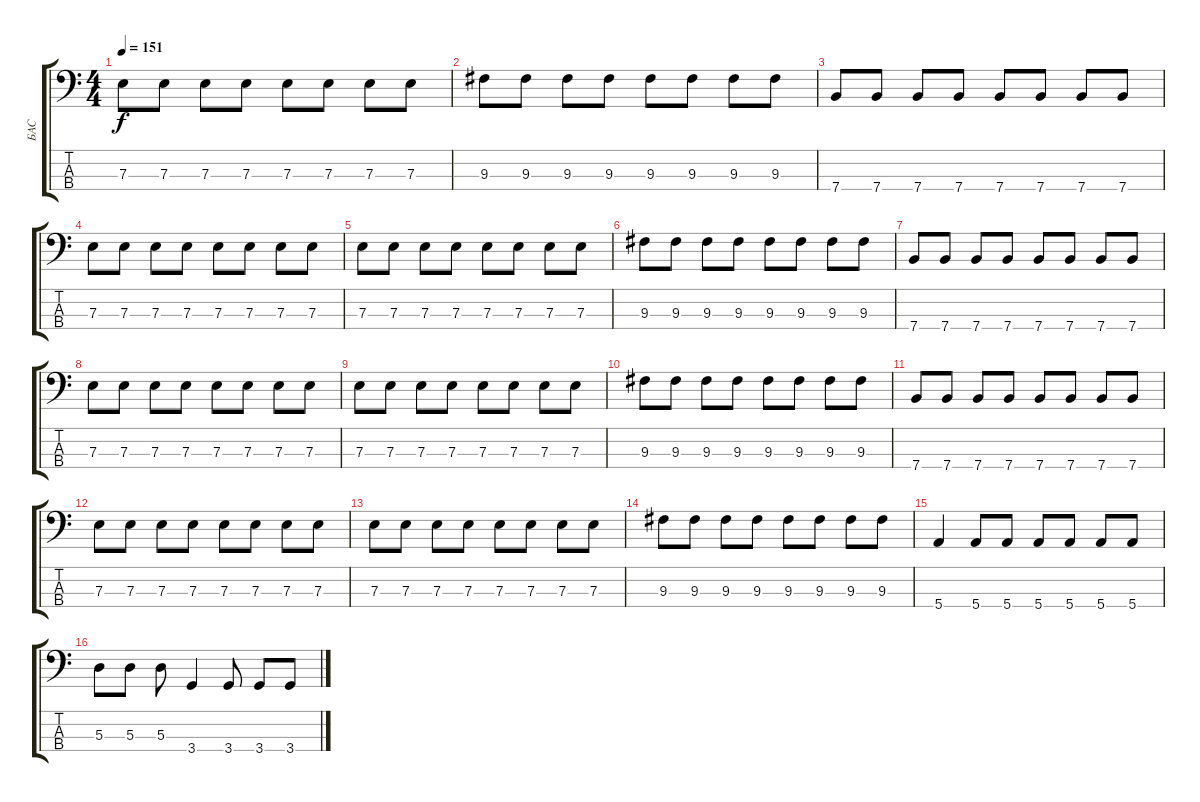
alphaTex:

\track ("БАС" "БАС") {instrument electricbasspick}
\staff {score tabs}
\tuning (G2 D2 A1 E1) {hide}
\ts (4 4)
\tempo 151
\clef f4
\ks c
7.3.8{dy f} 7.3.8 7.3.8 7.3.8 7.3.8 7.3.8 7.3.8 7.3.8 |
9.3.8 9.3.8 9.3.8 9.3.8 9.3.8 9.3.8 9.3.8 9.3.8 |
7.4.8 7.4.8 7.4.8 7.4.8 7.4.8 7.4.8 7.4.8 7.4.8 |
7.3.8 7.3.8 7.3.8 7.3.8 7.3.8 7.3.8 7.3.8 7.3.8 |
7.3.8 7.3.8 7.3.8 7.3.8 7.3.8 7.3.8 7.3.8 7.3.8 |
9.3.8 9.3.8 9.3.8 9.3.8 9.3.8 9.3.8 9.3.8 9.3.8 |
7.4.8 7.4.8 7.4.8 7.4.8 7.4.8 7.4.8 7.4.8 7.4.8 |
7.3.8 7.3.8 7.3.8 7.3.8 7.3.8 7.3.8 7.3.8 7.3.8 |
7.3.8 7.3.8 7.3.8 7.3.8 7.3.8 7.3.8 7.3.8 7.3.8 |
9.3.8 9.3.8 9.3.8 9.3.8 9.3.8 9.3.8 9.3.8 9.3.8 |
7.4.8 7.4.8 7.4.8 7.4.8 7.4.8 7.4.8 7.4.8 7.4.8 |
7.3.8 7.3.8 7.3.8 7.3.8 7.3.8 7.3.8 7.3.8 7.3.8 |
7.3.8 7.3.8 7.3.8 7.3.8 7.3.8 7.3.8 7.3.8 7.3.8 |
9.3.8 9.3.8 9.3.8 9.3.8 9.3.8 9.3.8 9.3.8 9.3.8 |
5.4.4 5.4.8 5.4.8 5.4.8 5.4.8 5.4.8 5.4.8 |
5.3.8 5.3.8 5.3.8 3.4.4 3.4.8 3.4.8 3.4.8
